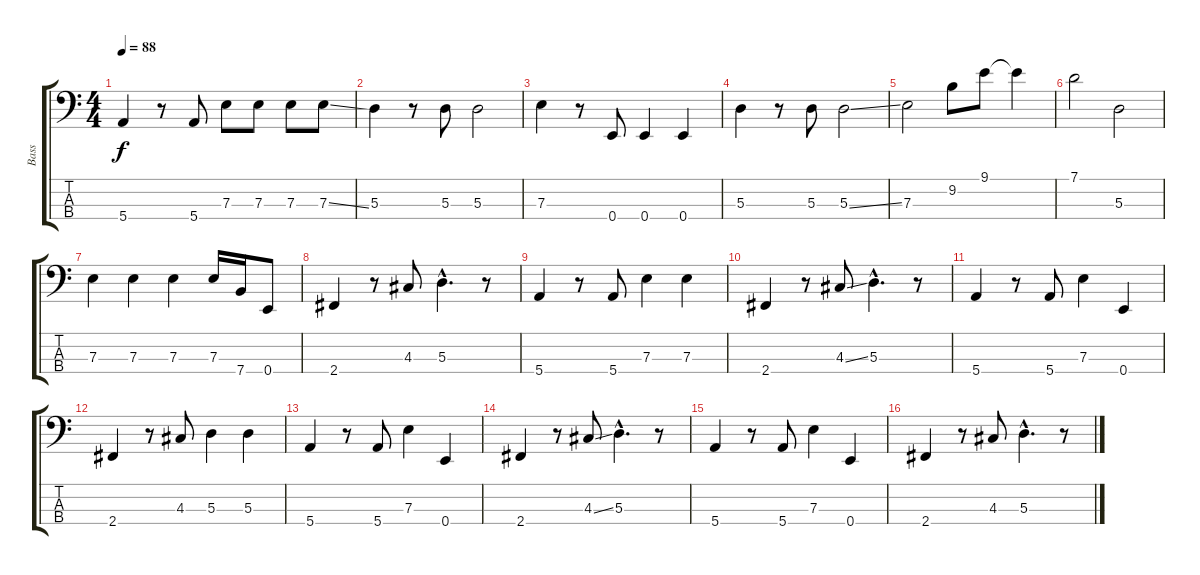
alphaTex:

\track ("Bass" "Bass") {instrument electricbassfinger}
\staff {score tabs}
\tuning (G2 D2 A1 E1) {hide}
\ts (4 4)
\tempo 88
\clef f4
\ks c
5.4.4{dy f} r.8 5.4.8 7.3.8 7.3.8 7.3.8 7.3{ss}.8 |
5.3.4 r.8 5.3.8 5.3.2 |
7.3.4 r.8 0.4.8 0.4.4 0.4.4 |
5.3.4 r.8 5.3.8 5.3{ss}.2 |
7.3.2 9.2.8 9.1.8 9.1{t}.4 |
7.1.2 5.3.2 |
7.3.4 7.3.4 7.3.4 7.3.16 7.4.16 0.4.8 |
2.4.4 r.8 4.3.8 5.3{hac}.4{d} r.8 |
5.4.4 r.8 5.4.8 7.3.4 7.3.4 |
2.4.4 r.8 4.3{ss}.8 5.3{hac}.4{d} r.8 |
5.4.4 r.8 5.4.8 7.3.4 0.4.4 |
2.4.4 r.8 4.3.8 5.3.4 5.3.4 |
5.4.4 r.8 5.4.8 7.3.4 0.4.4 |
2.4.4 r.8 4.3{ss}.8 5.3{hac}.4{d} r.8 |
5.4.4 r.8 5.4.8 7.3.4 0.4.4 |
2.4.4 r.8 4.3.8 5.3{hac}.4{d} r.8
